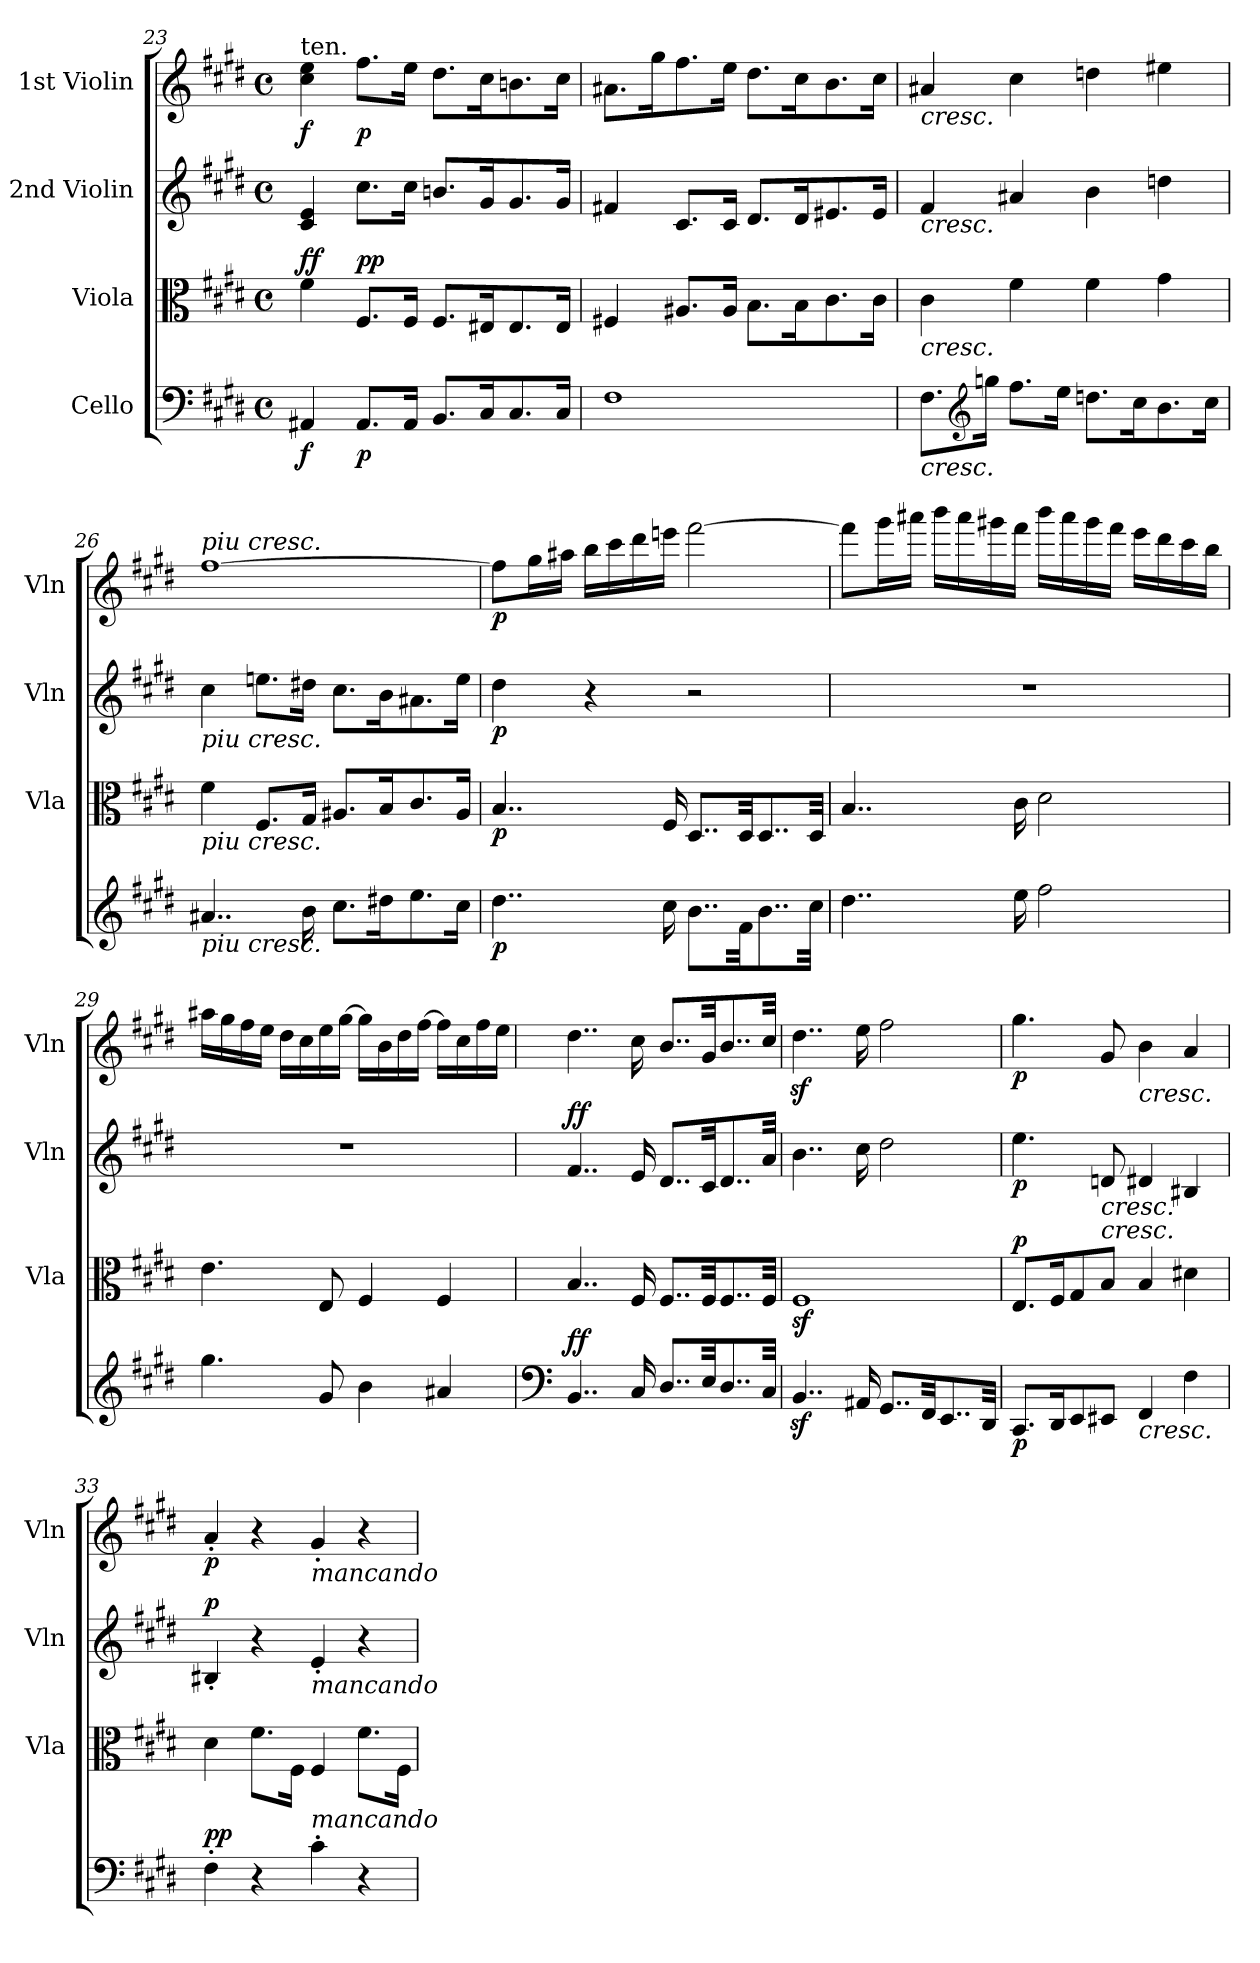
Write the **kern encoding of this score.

**kern	**dynam	**kern	**dynam	**kern	**dynam	**kern	**dynam
*part4	*part4	*part3	*part3	*part2	*part2	*part1	*part1
*staff4	*staff4	*staff3	*staff3	*staff2	*staff2	*staff1	*staff1
*I"Cello	*	*I"Viola	*	*I"2nd Violin	*	*I"1st Violin	*
*	*	*I'Vla	*	*I'Vln	*	*I'Vln	*
*clefF4	*	*clefC3	*	*clefG2	*	*clefG2	*
*k[f#c#g#d#]	*	*k[f#c#g#d#]	*	*k[f#c#g#d#]	*	*k[f#c#g#d#]	*
*M4/4	*	*M4/4	*	*M4/4	*	*M4/4	*
*met(c)	*	*met(c)	*	*met(c)	*	*met(c)	*
=23	=23	=23	=23	=23	=23	=23	=23
!	!	!	!	!	!	!LO:TX:a:t=ten.	!
!	!LO:DY:b	!	!LO:DY:b	!	!	!	!
!	!	!	!LO:DY:n=1:a	!	!	!	!LO:DY:b
4AA#X/	f	4f#\	f f	4c#/ 4e/	.	4cc#\ 4ee\	f
!	!LO:DY:b	!	!LO:DY:n=2:b	!	!	!	!
!	!	!	!LO:DY:n=3:a	!	!	!	!LO:DY:b
8.AA#/L	p	8.F#/L	p p	8.cc#\L	.	8.ff#\L	p
16AA#/Jk	.	16F#/Jk	.	16cc#\Jk	.	16ee\Jk	.
8.BB/L	.	8.F#/L	.	8.bn/L	.	8.dd#\L	.
16C#/K	.	16E#X/K	.	16g#/K	.	16cc#\K	.
8.C#/	.	8.E#/	.	8.g#/	.	8.bn\	.
16C#/Jk	.	16E#/Jk	.	16g#/Jk	.	16cc#\Jk	.
=24	=24	=24	=24	=24	=24	=24	=24
1F#	.	4F#X/	.	4f#X/	.	8.a#X\L	.
.	.	.	.	.	.	16gg#\K	.
.	.	8.A#X/L	.	8.c#/L	.	8.ff#\	.
.	.	16A#/Jk	.	16c#/Jk	.	16ee\Jk	.
.	.	8.B\L	.	8.d#/L	.	8.dd#\L	.
.	.	16B\K	.	16d#/K	.	16cc#\K	.
.	.	8.c#\	.	8.e#X/	.	8.b\	.
.	.	16c#\Jk	.	16e#/Jk	.	16cc#\Jk	.
!!LO:LB:g=z
=25	=25	=25	=25	=25	=25	=25	=25
!	!	!	!	!	!	!LO:TX:b:i:t=cresc.	!
!	!	!	!	!LO:TX:b:i:t=cresc.	!	!	!
!	!	!LO:TX:b:i:t=cresc.	!	!	!	!	!
!LO:TX:b:i:t=cresc.	!	!	!	!	!	!	!
8.F#\L	.	4c#\	.	4f#/	.	4a#X/	.
*clefG2	*	*	*	*	*	*	*
16ggn\Jk	.	.	.	.	.	.	.
8.ff#\L	.	4f#\	.	4a#X/	.	4cc#\	.
16ee\Jk	.	.	.	.	.	.	.
8.ddn\L	.	4f#\	.	4b\	.	4ddn\	.
16cc#\K	.	.	.	.	.	.	.
8.b\	.	4g#\	.	4ddn\	.	4ee#X\	.
16cc#\Jk	.	.	.	.	.	.	.
=26	=26	=26	=26	=26	=26	=26	=26
!	!	!	!	!	!	!LO:TX:a:i:t=piu cresc.	!
!	!	!	!	!LO:TX:b:i:t=piu cresc.	!	!	!
!	!	!LO:TX:b:i:t=piu cresc.	!	!	!	!	!
!LO:TX:b:i:t=piu cresc.	!	!	!	!	!	!	!
4..a#X/	.	4f#\	.	4cc#\	.	[1ff#	.
.	.	8.F#/L	.	8.een\L	.	.	.
16b\	.	16G#/Jk	.	16dd#X\Jk	.	.	.
8.cc#\L	.	8.A#X/L	.	8.cc#\L	.	.	.
16dd#X\K	.	16B/K	.	16b\K	.	.	.
8.ee\	.	8.c#/	.	8.a#X\	.	.	.
16cc#\Jk	.	16A#/Jk	.	16ee\Jk	.	.	.
!!LO:PB:g=z
=27	=27	=27	=27	=27	=27	=27	=27
!	!LO:DY:b	!	!LO:DY:b	!	!LO:DY:b	!	!LO:DY:b
4..dd#\	p	4..B/	p	4dd#\	p	8ff#\L]	p
.	.	.	.	.	.	16gg#\L	.
.	.	.	.	.	.	16aa#X\JJ	.
.	.	.	.	4r	.	16bb\LL	.
.	.	.	.	.	.	16ccc#\	.
.	.	.	.	.	.	16ddd#\	.
16cc#\	.	16F#/	.	.	.	16eeen\JJ	.
8..b\L	.	8..D#/L	.	2r	.	[2fff#\	.
32f#\KK	.	32D#/KK	.	.	.	.	.
8..b\	.	8..D#/	.	.	.	.	.
32cc#\Jkk	.	32D#/Jkk	.	.	.	.	.
!!LO:LB:g=z
=28	=28	=28	=28	=28	=28	=28	=28
4..dd#\	.	4..B/	.	1r	.	8fff#\L]	.
.	.	.	.	.	.	16ggg#\L	.
.	.	.	.	.	.	16aaa#X\JJ	.
.	.	.	.	.	.	16bbb\LL	.
.	.	.	.	.	.	16aaa#\	.
.	.	.	.	.	.	16ggg#X\	.
16ee\	.	16c#\	.	.	.	16fff#\JJ	.
2ff#\	.	2d#\	.	.	.	16bbb\LL	.
.	.	.	.	.	.	16aaa#\	.
.	.	.	.	.	.	16ggg#\	.
.	.	.	.	.	.	16fff#\JJ	.
.	.	.	.	.	.	16eee\LL	.
.	.	.	.	.	.	16ddd#\	.
.	.	.	.	.	.	16ccc#\	.
.	.	.	.	.	.	16bb\JJ	.
=29	=29	=29	=29	=29	=29	=29	=29
4.gg#\	.	4.e\	.	1r	.	16aa#X\LL	.
.	.	.	.	.	.	16gg#\	.
.	.	.	.	.	.	16ff#\	.
.	.	.	.	.	.	16ee\JJ	.
.	.	.	.	.	.	16dd#\LL	.
.	.	.	.	.	.	16cc#\	.
8g#/	.	8E/	.	.	.	16ee\	.
.	.	.	.	.	.	[16gg#\JJ	.
4b\	.	4F#/	.	.	.	16gg#\LL]	.
.	.	.	.	.	.	16b\	.
.	.	.	.	.	.	16dd#\	.
.	.	.	.	.	.	[16ff#\JJ	.
4a#X/	.	4F#/	.	.	.	16ff#\LL]	.
.	.	.	.	.	.	16cc#\	.
.	.	.	.	.	.	16ff#\	.
.	.	.	.	.	.	16ee\JJ	.
!!LO:LB:g=z
=30	=30	=30	=30	=30	=30	=30	=30
*clefF4	*	*	*	*	*	*	*
!	!LO:DY:b	!	!	!	!	!	!
!	!LO:DY:n=1:a	!	!	!	!LO:DY:b	!	!
!	!	!	!	!	!LO:DY:n=1:a	!	!
4..BB/	f f	4..B/	.	4..f#/	f f	4..dd#\	.
16C#/	.	16F#/	.	16e/	.	16cc#\	.
8..D#/L	.	8..F#/L	.	8..d#/L	.	8..b/L	.
32E/KK	.	32F#/KK	.	32c#/KK	.	32g#/KK	.
8..D#/	.	8..F#/	.	8..d#/	.	8..b/	.
32C#/Jkk	.	32F#/Jkk	.	32a/Jkk	.	32cc#/Jkk	.
=31	=31	=31	=31	=31	=31	=31	=31
4..BBz>/	.	1F#z>	.	4..b\	.	4..dd#z<\	.
16AA#X/	.	.	.	16cc#\	.	16ee\	.
8..GG#/L	.	.	.	2dd#\	.	2ff#\	.
32FF#/KK	.	.	.	.	.	.	.
8..EE/	.	.	.	.	.	.	.
32DD#/Jkk	.	.	.	.	.	.	.
=32	=32	=32	=32	=32	=32	=32	=32
!	!LO:DY:b	!	!LO:DY:a	!	!LO:DY:b	!	!LO:DY:b
8.CC#/L	p	8.E/L	p	4.ee\	p	4.gg#\	p
16DD#/K	.	16F#/K	.	.	.	.	.
8EE/	.	8G#/	.	.	.	.	.
!	!	!	!	!LO:TX:b:i:t=cresc.	!	!	!
!	!	!LO:TX:a:i:t=cresc.	!	!	!	!	!
8EE#X/J	.	8B/J	.	8dn/	.	8g#/	.
!	!	!	!	!	!	!LO:TX:b:i:t=cresc.	!
!LO:TX:b:i:t=cresc.	!	!	!	!	!	!	!
4FF#/	.	4B/	.	4d#X/	.	4b\	.
4F#\	.	4d#X\	.	4B#X/	.	4a/	.
=33	=33	=33	=33	=33	=33	=33	=33
!	!LO:DY:a	!	!	!	!	!	!
!	!LO:DY:n=1:a	!	!	!	!LO:DY:a	!	!LO:DY:b
4F#'\	p p	4d#\	.	4B#X'/	p	4a'/	p
4r	.	8.f#\L	.	4r	.	4r	.
.	.	16F#\Jk	.	.	.	.	.
!	!	!	!	!	!	!LO:TX:b:i:t=mancando	!
!	!	!	!	!LO:TX:b:i:t=mancando	!	!	!
!LO:TX:a:i:t=mancando	!	!	!	!	!	!	!
4c#'\	.	4F#/	.	4e'/	.	4g#'/	.
4r	.	8.f#\L	.	4r	.	4r	.
.	.	16F#\Jk	.	.	.	.	.
=	=	=	=	=	=	=	=
*-	*-	*-	*-	*-	*-	*-	*-
